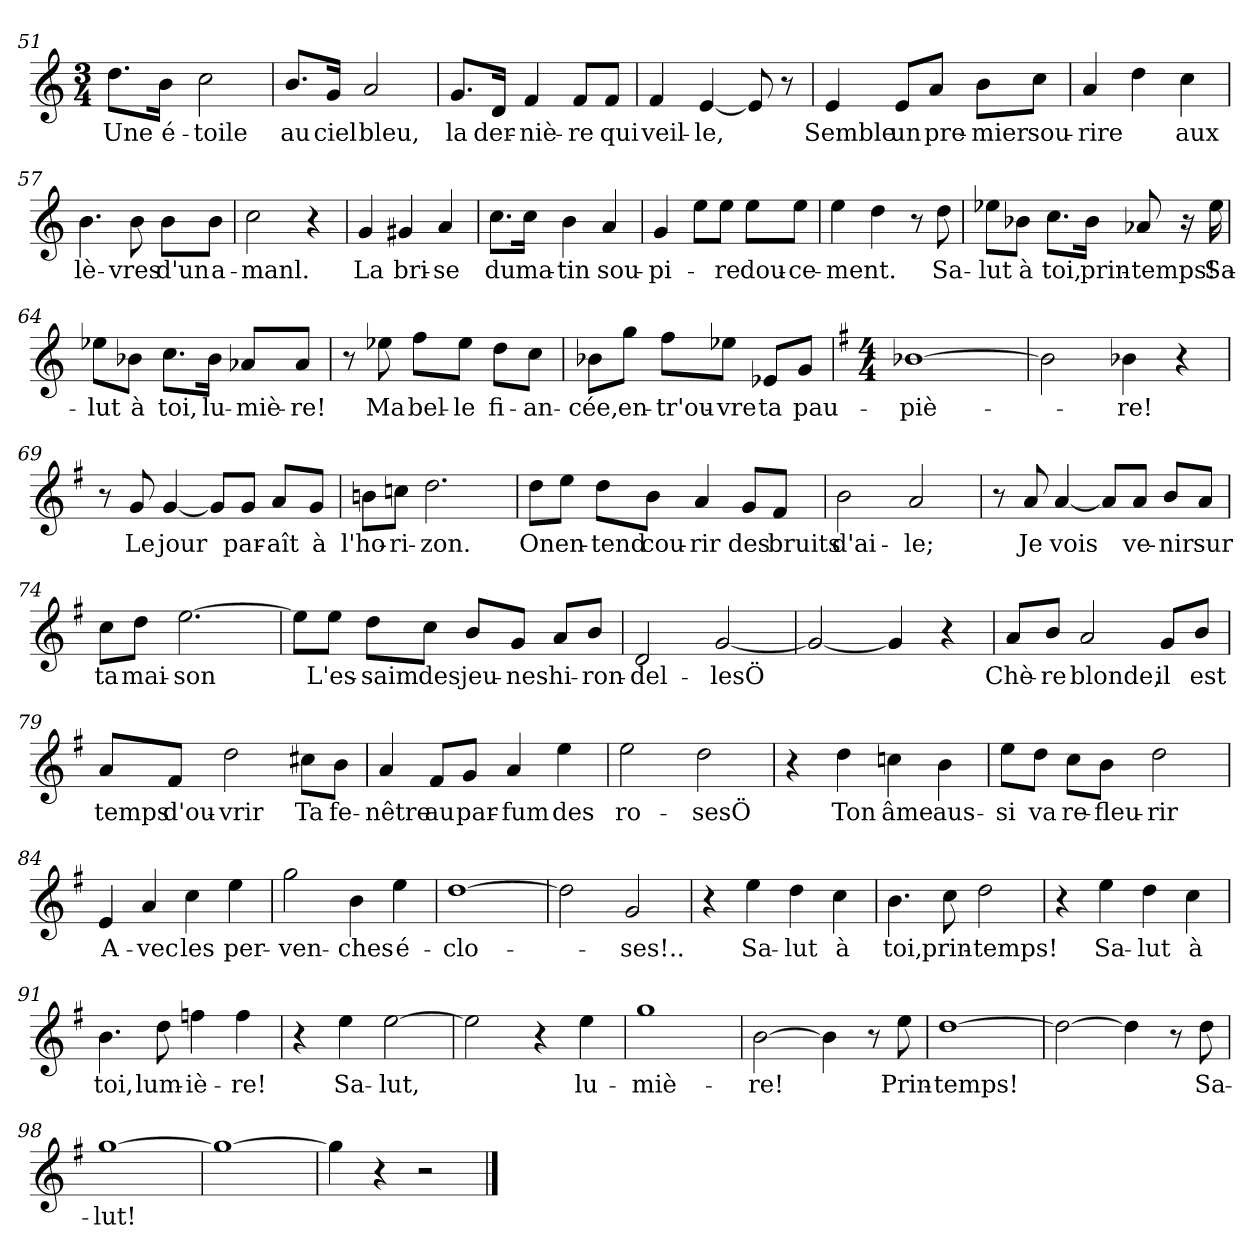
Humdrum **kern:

**kern	**text
*part1	*part1
*staff1	*staff1
*clefG2	*
*k[]	*
*M3/4	*
=51	=51
!	!LO:LY:b
8.dd\L	Une
!	!LO:LY:b
16b\Jk	é-
!	!LO:LY:b
2cc\	-toile
=52	=52
!	!LO:LY:b
8.b/L	au
!	!LO:LY:b
16g/Jk	ciel
!	!LO:LY:b
2a/	bleu,
=53	=53
!	!LO:LY:b
8.g/L	la
!	!LO:LY:b
16d/Jk	der-
!	!LO:LY:b
4f/	-niè-
!	!LO:LY:b
8f/L	-re
!	!LO:LY:b
8f/J	qui
=54	=54
!	!LO:LY:b
4f/	veil-
!	!LO:LY:b
[4e/	-le,
8e/]	.
8r	.
!!LO:LB:g=z
=55	=55
!	!LO:LY:b
4e/	Semble
!	!LO:LY:b
8e/L	un
!	!LO:LY:b
8a/J	pre-
!	!LO:LY:b
8b\L	-mier
!	!LO:LY:b
8cc\J	sou-
=56	=56
!	!LO:LY:b
4a/	-rire
4dd\	.
!	!LO:LY:b
4cc\	aux
=57	=57
!	!LO:LY:b
4.b\	lè-
!	!LO:LY:b
8b\	-vres
!	!LO:LY:b
8b\L	d'un
!	!LO:LY:b
8b\J	a-
=58	=58
!	!LO:LY:b
2cc\	-manl.
4r	.
=59	=59
!	!LO:LY:b
4g/	La
!	!LO:LY:b
4g#X/	bri-
!	!LO:LY:b
4a/	-se
=60	=60
!	!LO:LY:b
8.cc\L	du
!	!LO:LY:b
16cc\Jk	ma-
!	!LO:LY:b
4b\	-tin
!	!LO:LY:b
4a/	sou-
=61	=61
!	!LO:LY:b
4g/	-pi-
8ee\L	.
!	!LO:LY:b
8ee\J	-re
!	!LO:LY:b
8ee\L	dou-
!	!LO:LY:b
8ee\J	-ce-
=62	=62
!	!LO:LY:b
4ee\	-ment.
4dd\	.
8r	.
!	!LO:LY:b
8dd\	Sa-
!!LO:LB:g=z
=63	=63
!	!LO:LY:b
8ee-X\L	-lut
!	!LO:LY:b
8b-X\J	à
!	!LO:LY:b
8.cc\L	toi,
!	!LO:LY:b
16b-\Jk	prin-
!	!LO:LY:b
8a-X/	-temps!
16r	.
!	!LO:LY:b
16ee-\	Sa-
=64	=64
!	!LO:LY:b
8ee-X\L	-lut
!	!LO:LY:b
8b-X\J	à
!	!LO:LY:b
8.cc\L	toi,
!	!LO:LY:b
16b-\Jk	lu-
!	!LO:LY:b
8a-X/L	-miè-
!	!LO:LY:b
8a-/J	-re!
=65	=65
8r	.
!	!LO:LY:b
8ee-X\	Ma
!	!LO:LY:b
8ff\L	bel-
!	!LO:LY:b
8ee-\J	-le
!	!LO:LY:b
8dd\L	fi-
!	!LO:LY:b
8cc\J	-an-
=66	=66
!	!LO:LY:b
8b-X\L	-cée,
!	!LO:LY:b
8gg\J	en-
!	!LO:LY:b
8ff\L	tr'ou-
!	!LO:LY:b
8ee-X\J	-vre
!	!LO:LY:b
8e-X/L	ta
!	!LO:LY:b
8g/J	pau-
=67	=67
*k[f#]	*
*M4/4	*
!	!LO:LY:b
[1b-X	-piè-
=68	=68
2b-\]	.
!	!LO:LY:b
4b-X\	-re!
4r	.
!!LO:LB:g=z
=69	=69
8r	.
!	!LO:LY:b
8g/	Le
!	!LO:LY:b
[4g/	jour
8g/L]	.
!	!LO:LY:b
8g/J	par-
!	!LO:LY:b
8a/L	-aît
!	!LO:LY:b
8g/J	à
=70	=70
!	!LO:LY:b
8bn\L	l'ho-
!	!LO:LY:b
8ccn\J	-ri-
!	!LO:LY:b
2.dd\	-zon.
=71	=71
!	!LO:LY:b
8dd\L	On
!	!LO:LY:b
8ee\J	en-
!	!LO:LY:b
8dd\L	-tend
!	!LO:LY:b
8b\J	cou-
!	!LO:LY:b
4a/	-rir
!	!LO:LY:b
8g/L	des
!	!LO:LY:b
8f#/J	bruits
=72	=72
!	!LO:LY:b
2b\	d'ai-
!	!LO:LY:b
2a/	-le;
=73	=73
8r	.
!	!LO:LY:b
8a/	Je
!	!LO:LY:b
[4a/	vois
8a/L]	.
!	!LO:LY:b
8a/J	ve-
!	!LO:LY:b
8b/L	-nir
!	!LO:LY:b
8a/J	sur
=74	=74
!	!LO:LY:b
8cc\L	ta
!	!LO:LY:b
8dd\J	mai-
!	!LO:LY:b
[2.ee\	-son
!!LO:PB:g=z
=75	=75
8ee\L]	.
!	!LO:LY:b
8ee\J	L'es-
!	!LO:LY:b
8dd\L	-saim
!	!LO:LY:b
8cc\J	des
!	!LO:LY:b
8b/L	jeu-
!	!LO:LY:b
8g/J	-nes
!	!LO:LY:b
8a/L	hi-
!	!LO:LY:b
8b/J	-ron-
=76	=76
!	!LO:LY:b
2d/	-del-
!	!LO:LY:b
[2g/	-lesÖ
=77	=77
2g/_	.
4g/]	.
4r	.
=78	=78
!	!LO:LY:b
8a/L	Chè-
!	!LO:LY:b
8b/J	-re
!	!LO:LY:b
2a/	blonde,
!	!LO:LY:b
8g/L	il
!	!LO:LY:b
8b/J	est
=79	=79
!	!LO:LY:b
8a/L	temps
!	!LO:LY:b
8f#/J	d'ou-
!	!LO:LY:b
2dd\	-vrir
!	!LO:LY:b
8cc#X\L	Ta
!	!LO:LY:b
8b\J	fe-
=80	=80
!	!LO:LY:b
4a/	-nêtre
!	!LO:LY:b
8f#/L	au
!	!LO:LY:b
8g/J	par-
!	!LO:LY:b
4a/	-fum
!	!LO:LY:b
4ee\	des
!!LO:LB:g=z
=81	=81
!	!LO:LY:b
2ee\	ro-
!	!LO:LY:b
2dd\	-sesÖ
=82	=82
4r	.
!	!LO:LY:b
4dd\	Ton
!	!LO:LY:b
4ccn\	âme
!	!LO:LY:b
4b\	aus-
=83	=83
!	!LO:LY:b
8ee\L	-si
!	!LO:LY:b
8dd\J	va
!	!LO:LY:b
8cc\L	re-
!	!LO:LY:b
8b\J	-fleu-
!	!LO:LY:b
2dd\	-rir
=84	=84
!	!LO:LY:b
4e/	A-
!	!LO:LY:b
4a/	-vec
!	!LO:LY:b
4cc\	les
!	!LO:LY:b
4ee\	per-
=85	=85
!	!LO:LY:b
2gg\	-ven-
!	!LO:LY:b
4b\	-ches
!	!LO:LY:b
4ee\	é-
=86	=86
!	!LO:LY:b
[1dd	-clo-
=87	=87
2dd\]	.
!	!LO:LY:b
2g/	-ses!..
=88	=88
4r	.
!	!LO:LY:b
4ee\	Sa-
!	!LO:LY:b
4dd\	-lut
!	!LO:LY:b
4cc\	à
=89	=89
!	!LO:LY:b
4.b\	toi,
!	!LO:LY:b
8cc\	prin-
!	!LO:LY:b
2dd\	-temps!
!!LO:LB:g=z
=90	=90
4r	.
!	!LO:LY:b
4ee\	Sa-
!	!LO:LY:b
4dd\	-lut
!	!LO:LY:b
4cc\	à
=91	=91
!	!LO:LY:b
4.b\	toi,
!	!LO:LY:b
8dd\	lum-
!	!LO:LY:b
4ffn\	-iè-
!	!LO:LY:b
4ff\	-re!
=92	=92
4r	.
!	!LO:LY:b
4ee\	Sa-
!	!LO:LY:b
[2ee\	-lut,
=93	=93
2ee\]	.
4r	.
!	!LO:LY:b
4ee\	lu-
=94	=94
!	!LO:LY:b
1gg	-miè-
=95	=95
!	!LO:LY:b
[2b\	-re!
4b\]	.
8r	.
!	!LO:LY:b
8ee\	Prin-
=96	=96
!	!LO:LY:b
[1dd	-temps!
=97	=97
2dd\_	.
4dd\]	.
8r	.
!	!LO:LY:b
8dd\	Sa-
=98	=98
!	!LO:LY:b
[1gg	-lut!
=99	=99
1gg_	.
=100	=100
4gg\]	.
4r	.
2r	.
==	==
*-	*-
